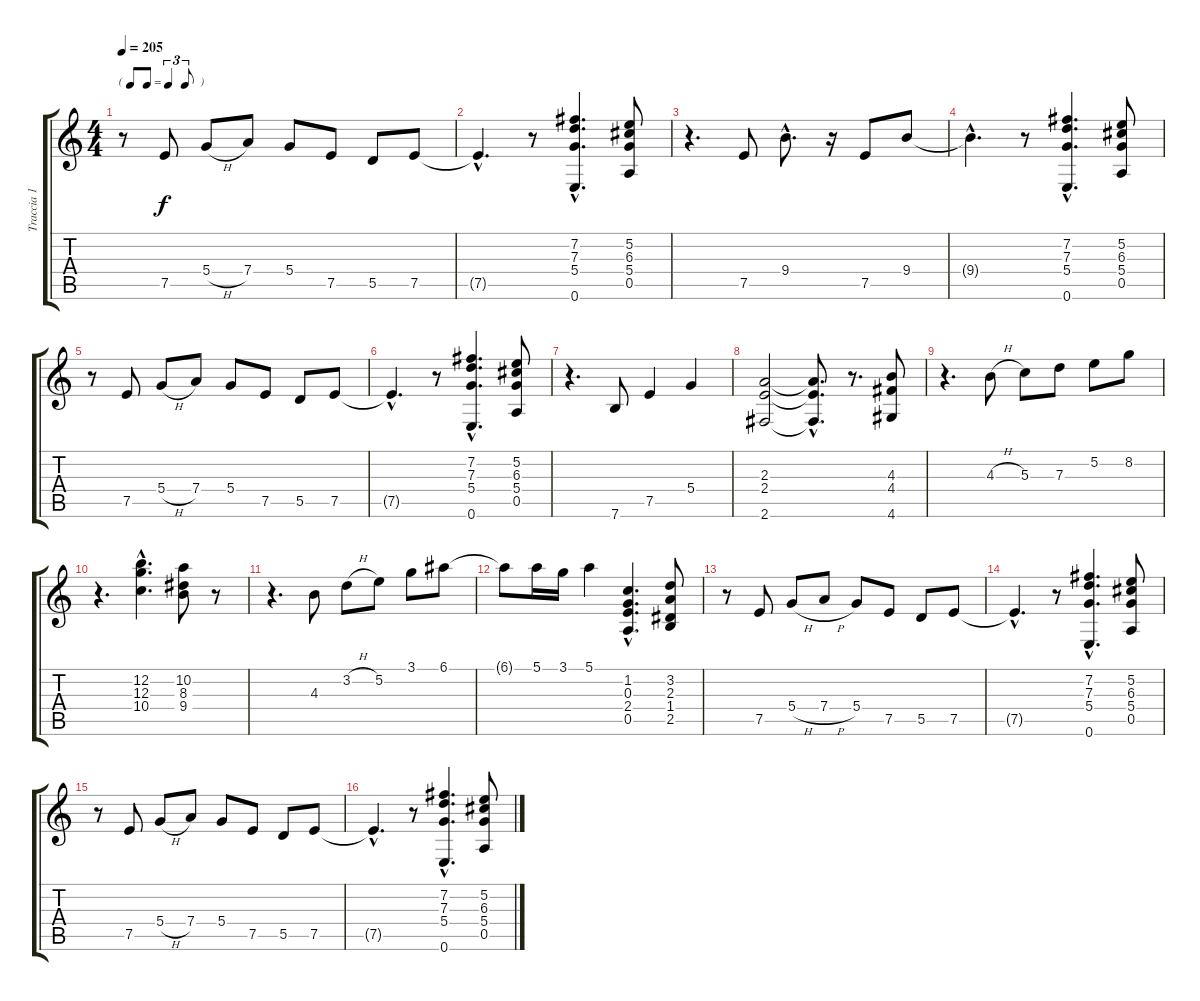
\track ("Traccia 1" "Traccia 1") {instrument acousticguitarnylon}
\staff {score tabs}
\tuning (E4 B3 G3 D3 A2 E2) {hide}
\ts (4 4)
\tf triplet8th
\tempo 205
\clef g2
\ks c
r.8{dy f} 7.5.8 5.4{h}.8 7.4.8 5.4.8 7.5.8 5.5.8 7.5.8 |
7.5{hac t}.4{d} r.8 (7.2{hac} 7.3{hac} 5.4{hac} 0.6{hac}).4{d} (5.2 6.3 5.4 0.5).8 |
r.4{d} 7.5.8 9.4{hac}.8{d} r.16 7.5.8 9.4.8 |
9.4{hac t}.4{d} r.8 (7.2{hac} 7.3{hac} 5.4{hac} 0.6{hac}).4{d} (5.2 6.3 5.4 0.5).8 |
r.8 7.5.8 5.4{h}.8 7.4.8 5.4.8 7.5.8 5.5.8 7.5.8 |
7.5{hac t}.4{d} r.8 (7.2{hac} 7.3{hac} 5.4{hac} 0.6{hac}).4{d} (5.2 6.3 5.4 0.5).8 |
r.4{d} 7.6.8 7.5.4 5.4.4 |
(2.3 2.4 2.6).2 (2.3{hac t} 2.4{hac t} 2.6{hac t}).8{d} r.8{d} (4.3 4.4 4.6).8 |
r.4{d} 4.3{h}.8 5.3.8 7.3.8 5.2.8 8.2.8 |
r.4{d} (12.2{hac} 12.3{hac} 10.4{hac}).4{d} (10.2 8.3 9.4).8 r.8 |
r.4{d} 4.3.8 3.2{h}.8 5.2.8 3.1.8 6.1.8 |
6.1{t}.8 5.1.16 3.1.16 5.1.4 (1.2{hac} 0.3{hac} 2.4{hac} 0.5{hac}).4{d} (3.2 2.3 1.4 2.5).8 |
r.8 7.5.8 5.4{h}.8 7.4{h}.8 5.4.8 7.5.8 5.5.8 7.5.8 |
7.5{hac t}.4{d} r.8 (7.2{hac} 7.3{hac} 5.4{hac} 0.6{hac}).4{d} (5.2 6.3 5.4 0.5).8 |
r.8 7.5.8 5.4{h}.8 7.4.8 5.4.8 7.5.8 5.5.8 7.5.8 |
7.5{hac t}.4{d} r.8 (7.2{hac} 7.3{hac} 5.4{hac} 0.6{hac}).4{d} (5.2 6.3 5.4 0.5).8
